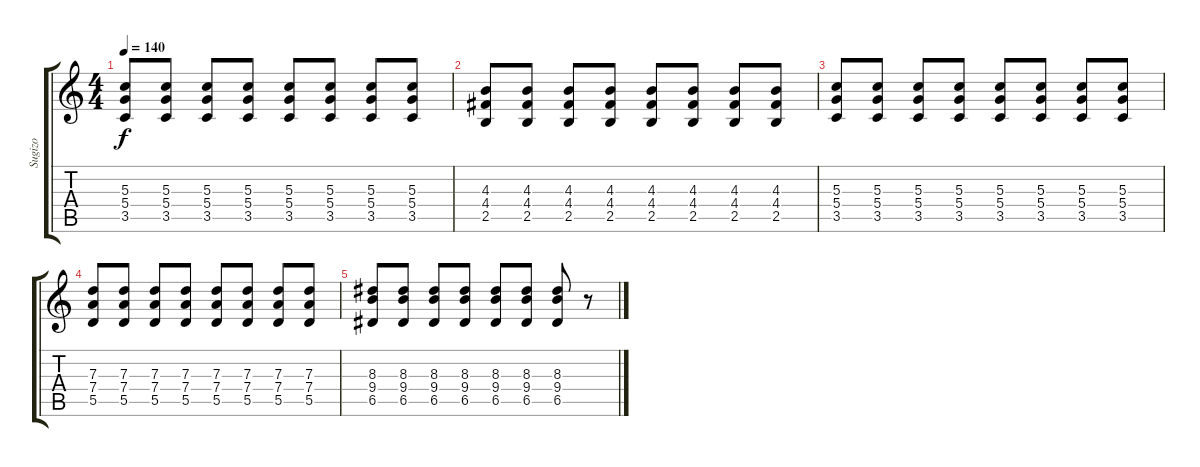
\track ("Sugizo" "Sugizo") {instrument distortionguitar}
\staff {score tabs}
\tuning (E4 B3 G3 D3 A2 D2) {hide}
\ts (4 4)
\tempo 140
\clef g2
\ks c
(5.3 5.4 3.5).8{dy f} (5.3 5.4 3.5).8 (5.3 5.4 3.5).8 (5.3 5.4 3.5).8 (5.3 5.4 3.5).8 (5.3 5.4 3.5).8 (5.3 5.4 3.5).8 (5.3 5.4 3.5).8 |
(4.3 4.4 2.5).8 (4.3 4.4 2.5).8 (4.3 4.4 2.5).8 (4.3 4.4 2.5).8 (4.3 4.4 2.5).8 (4.3 4.4 2.5).8 (4.3 4.4 2.5).8 (4.3 4.4 2.5).8 |
(5.3 5.4 3.5).8 (5.3 5.4 3.5).8 (5.3 5.4 3.5).8 (5.3 5.4 3.5).8 (5.3 5.4 3.5).8 (5.3 5.4 3.5).8 (5.3 5.4 3.5).8 (5.3 5.4 3.5).8 |
(7.3 7.4 5.5).8 (7.3 7.4 5.5).8 (7.3 7.4 5.5).8 (7.3 7.4 5.5).8 (7.3 7.4 5.5).8 (7.3 7.4 5.5).8 (7.3 7.4 5.5).8 (7.3 7.4 5.5).8 |
(8.3 9.4 6.5).8 (8.3 9.4 6.5).8 (8.3 9.4 6.5).8 (8.3 9.4 6.5).8 (8.3 9.4 6.5).8 (8.3 9.4 6.5).8 (8.3 9.4 6.5).8 r.8
